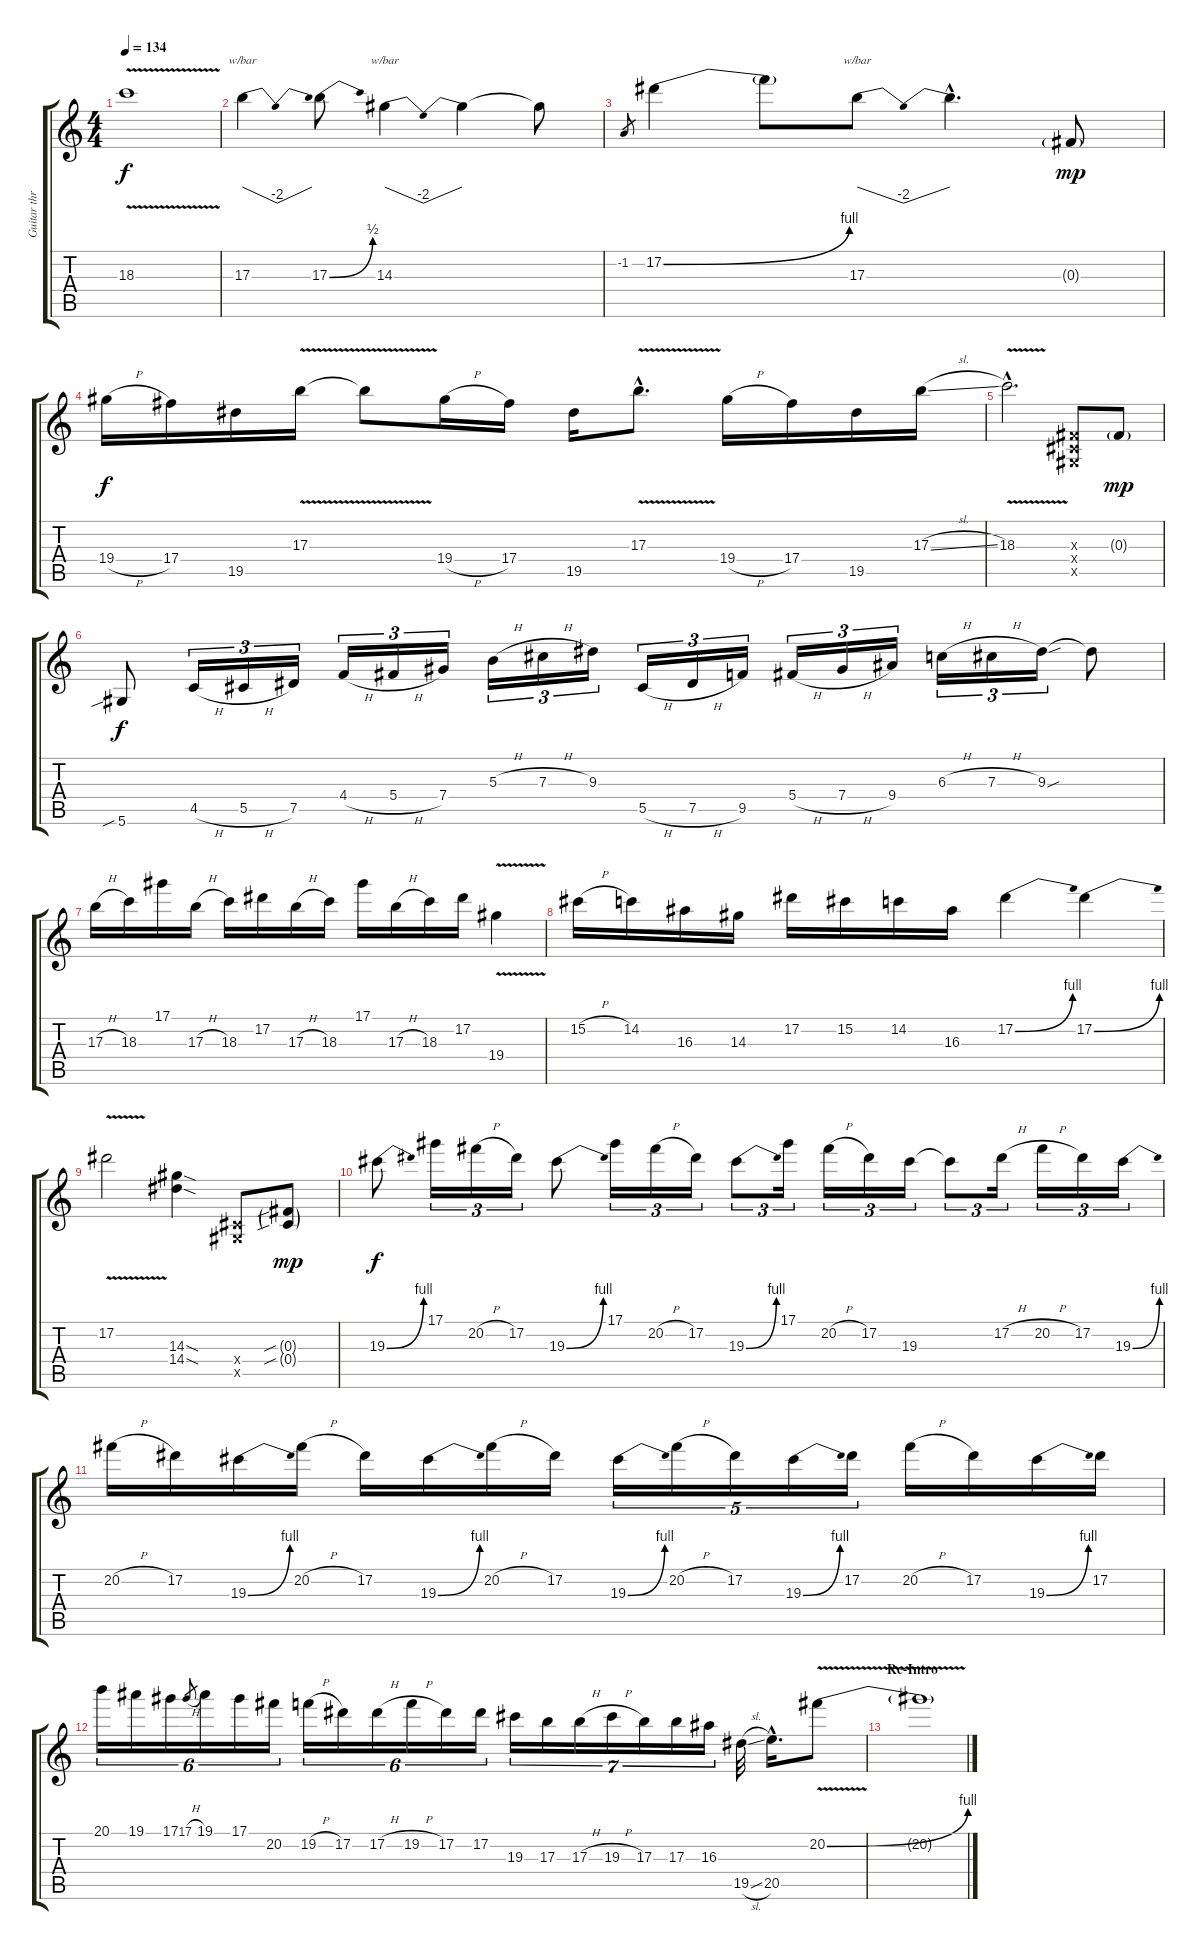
\track ("Guitar three (lead guitar)" "Guitar thr") {instrument distortionguitar}
\staff {score tabs}
\tuning (Eb4 Bb3 Gb3 Db3 Ab2 Eb2) {hide}
\ts (4 4)
\tempo 134
\clef g2
\ks c
18.3{v}.1{dy f} |
17.3.4{tbe (dip default 0 0 30 -8 60 0)} 17.3{be (bend 0 0 60 2)}.8 14.3.4{tbe (dip default 0 0 30 -8 60 0)} 14.3{t}.4 14.3{t}.8 |
-1.2.8{gr} 17.2{be (bend 0 0 60 4)}.4 17.2{t}.8 17.3.8{tbe (dip default 0 0 30 -8 60 0)} 17.3{hac t}.4{d} 0.3{g}.8{dy mp} |
19.4{h}.16{dy f} 17.4.16 19.5.16 17.3{v}.16 17.3{t}.8 19.4{h}.16 17.4.16 19.5.16 17.3{v hac}.8{d} 19.4{h}.16 17.4.16 19.5.16 17.3{sl}.16 |
18.3{v hac}.2{d} (0.3{x} 0.4{x} 0.5{x}).8 0.3{g}.8{dy mp} |
5.6{sib}.8{dy f} 4.5{h}.16{tu (3 2)} 5.5{h}.16{tu (3 2)} 7.5.16{tu (3 2)} 4.4{h}.16{tu (3 2)} 5.4{h}.16{tu (3 2)} 7.4.16{tu (3 2)} 5.3{h}.16{tu (3 2)} 7.3{h}.16{tu (3 2)} 9.3.16{tu (3 2)} 5.5{h}.16{tu (3 2)} 7.5{h}.16{tu (3 2)} 9.5.16{tu (3 2)} 5.4{h}.16{tu (3 2)} 7.4{h}.16{tu (3 2)} 9.4.16{tu (3 2)} 6.3{h}.16{tu (3 2)} 7.3{h}.16{tu (3 2)} 9.3{sou}.16{tu (3 2)} 9.3{t}.8 |
17.3{h}.16 18.3.16 17.1.16 17.3{h}.16 18.3.16 17.2.16 17.3{h}.16 18.3.16 17.1.16 17.3{h}.16 18.3.16 17.2.16 19.4{v}.4 |
15.2{h}.16 14.2.16 16.3.16 14.3.16 17.2.16 15.2.16 14.2.16 16.3.16 17.2{be (bend 0 0 60 4)}.4 17.2{be (bend 0 0 60 4)}.4 |
17.2{v}.2 (14.3{sod} 14.4{sod}).4 (0.4{x} 0.5{x}).8 (0.3{sib g} 0.4{sib g}).8{dy mp} |
19.3{be (bend 0 0 60 4)}.8{dy f} 17.1.16{tu (3 2)} 20.2{h}.16{tu (3 2)} 17.2.16{tu (3 2)} 19.3{be (bend 0 0 60 4)}.8 17.1.16{tu (3 2)} 20.2{h}.16{tu (3 2)} 17.2.16{tu (3 2)} 19.3{be (bend 0 0 60 4)}.8{tu (3 2)} 17.1.16{tu (3 2)} 20.2{h}.16{tu (3 2)} 17.2.16{tu (3 2)} 19.3.16{tu (3 2)} 19.3{t}.8{tu (3 2)} 17.2{h}.16{tu (3 2)} 20.2{h}.16{tu (3 2)} 17.2.16{tu (3 2)} 19.3{be (bend 0 0 60 4)}.16{tu (3 2)} |
20.2{h}.16 17.2.16 19.3{be (bend 0 0 60 4)}.16 20.2{h}.16 17.2.16 19.3{be (bend 0 0 60 4)}.16 20.2{h}.16 17.2.16 19.3{be (bend 0 0 60 4)}.16{tu (5 4)} 20.2{h}.16{tu (5 4)} 17.2.16{tu (5 4)} 19.3{be (bend 0 0 60 4)}.16{tu (5 4)} 17.2.16{tu (5 4)} 20.2{h}.16 17.2.16 19.3{be (bend 0 0 60 4)}.16 17.2.16 |
20.1.16{tu (6 4)} 19.1.16{tu (6 4)} 17.1.16{tu (6 4)} 17.1{h}.8{gr} 19.1.16{tu (6 4)} 17.1.16{tu (6 4)} 20.2.16{tu (6 4)} 19.2{h}.16{tu (6 4)} 17.2.16{tu (6 4)} 17.2{h}.16{tu (6 4)} 19.2{h}.16{tu (6 4)} 17.2.16{tu (6 4)} 17.2.16{tu (6 4)} 19.3.16{tu (7 4)} 17.3.16{tu (7 4)} 17.3{h}.16{tu (7 4)} 19.3{h}.16{tu (7 4)} 17.3.16{tu (7 4)} 17.3.16{tu (7 4)} 16.3.16{tu (7 4)} 19.5{sl}.32 20.5{hac}.16{d} 20.2{be (bend 0 0 60 4) v}.8 |
\section ("" "Re-Intro")
20.2{t}.1
